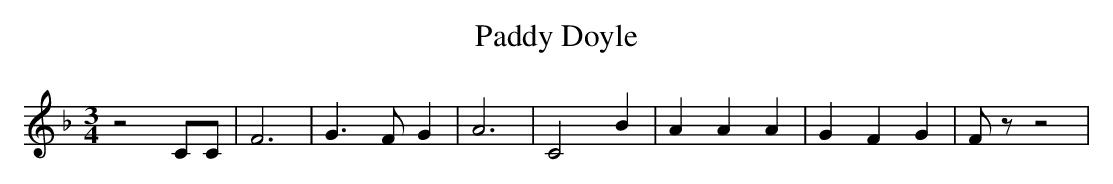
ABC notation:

X:1
T:Paddy Doyle
M:3/4
L:1/4
K:F
 z2 C/2C/2| F3| G3/2- F/2- G| A3| C2 B| A A A| G F G| F/2 z/2 z2|
